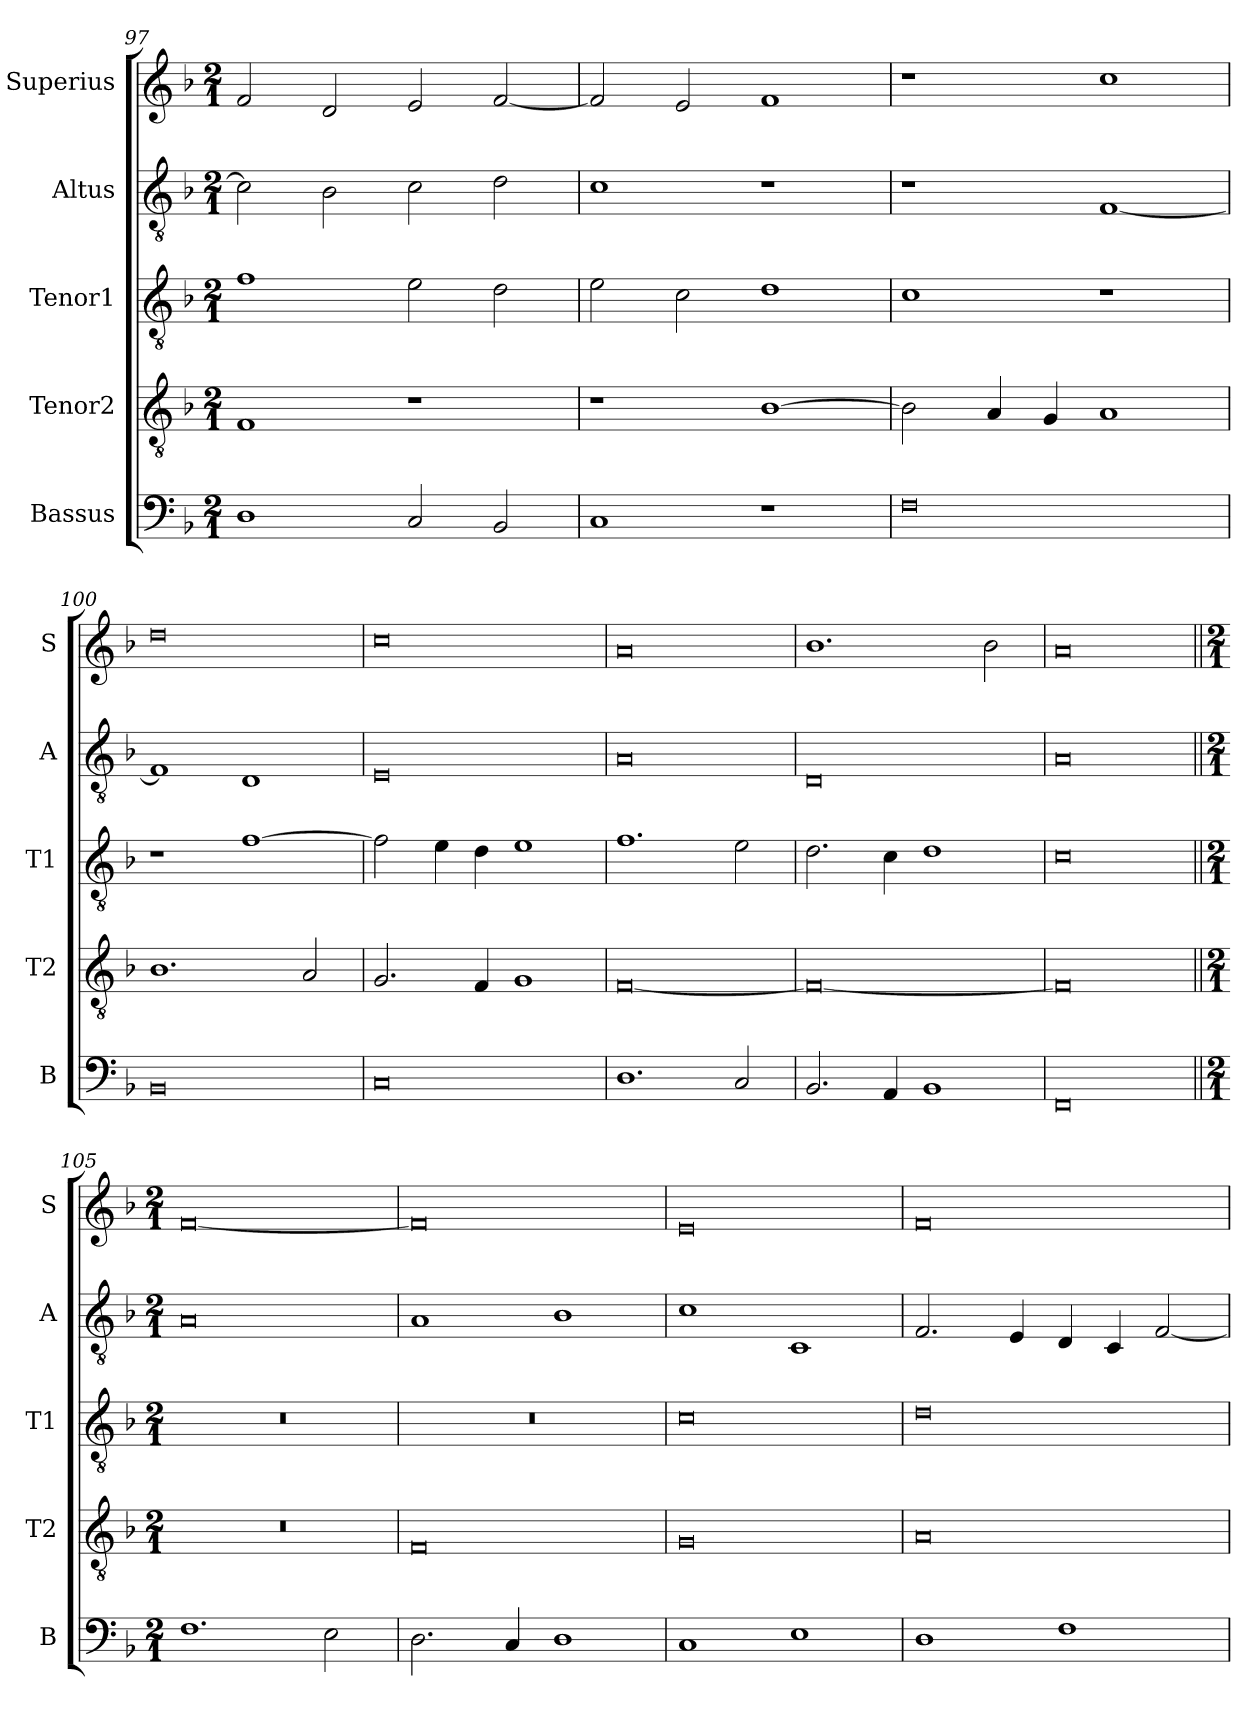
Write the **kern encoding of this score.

**kern	**kern	**kern	**kern	**kern
*part5	*part4	*part3	*part2	*part1
*staff5	*staff4	*staff3	*staff2	*staff1
*I"Bassus	*I"Tenor2	*I"Tenor1	*I"Altus	*I"Superius
*I'B	*I'T2	*I'T1	*I'A	*I'S
*clefF4	*clefGv2	*clefGv2	*clefGv2	*clefG2
*k[b-]	*k[b-]	*k[b-]	*k[b-]	*k[b-]
*M2/1	*M2/1	*M2/1	*M2/1	*M2/1
=97	=97	=97	=97	=97
1D	1F	1f	2c\]	2f/
.	.	.	2B-\	2d/
2C/	1r	2e\	2c\	2e/
2BB-/	.	2d\	2d\	[2f/
=98	=98	=98	=98	=98
1C	1r	2e\	1c	2f/]
.	.	2c\	.	2e/
1r	[1B-	1d	1r	1f
=99	=99	=99	=99	=99
0F	2B-\]	1c	1r	1r
.	4A/	.	.	.
.	4G/	.	.	.
.	1A	1r	[1F	1cc
=100	=100	=100	=100	=100
0BB-	1.B-	1r	1F]	0dd
.	.	[1f	1D	.
.	2A/	.	.	.
=101	=101	=101	=101	=101
0C	2.G/	2f\]	0E	0cc
.	.	4e\	.	.
.	4F/	4d\	.	.
.	1G	1e	.	.
=102	=102	=102	=102	=102
1.D	[0F	1.f	0A	0a
2C/	.	2e\	.	.
=103	=103	=103	=103	=103
2.BB-/	0F_	2.d\	0D	1.b-
4AA/	.	4c\	.	.
1BB-	.	1d	.	.
.	.	.	.	2b-\
=104	=104	=104	=104	=104
0FF	0F]	0c	0A	0a
!!LO:LB:g=z
=105||	=105||	=105||	=105||	=105||
*M2/1	*M2/1	*M2/1	*M2/1	*M2/1
1.F	0r	0r	0A	[0f
2E\	.	.	.	.
=106	=106	=106	=106	=106
2.D\	0F	0r	1A	0f]
4C/	.	.	.	.
1D	.	.	1B-	.
=107	=107	=107	=107	=107
1C	0G	0c	1c	0e
1E	.	.	1C	.
=108	=108	=108	=108	=108
1D	0A	0d	2.F/	0f
.	.	.	4E/	.
1F	.	.	4D/	.
.	.	.	4C/	.
.	.	.	[2F/	.
=	=	=	=	=
*-	*-	*-	*-	*-
